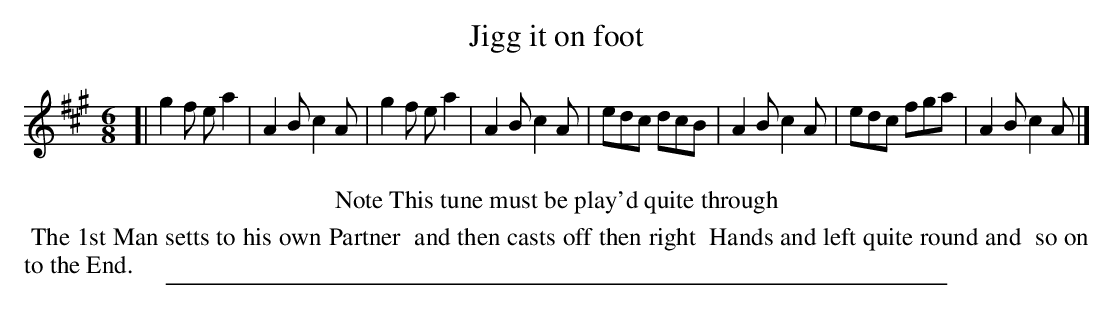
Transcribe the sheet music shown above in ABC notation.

X:1
T: Jigg it on foot
M: 6/8
L: 1/8
K: A
[|\
g2f ea2 | A2B c2A | g2f ea2 | A2B c2A |\
edc dcB | A2B c2A | edc fga | A2B c2A |]
